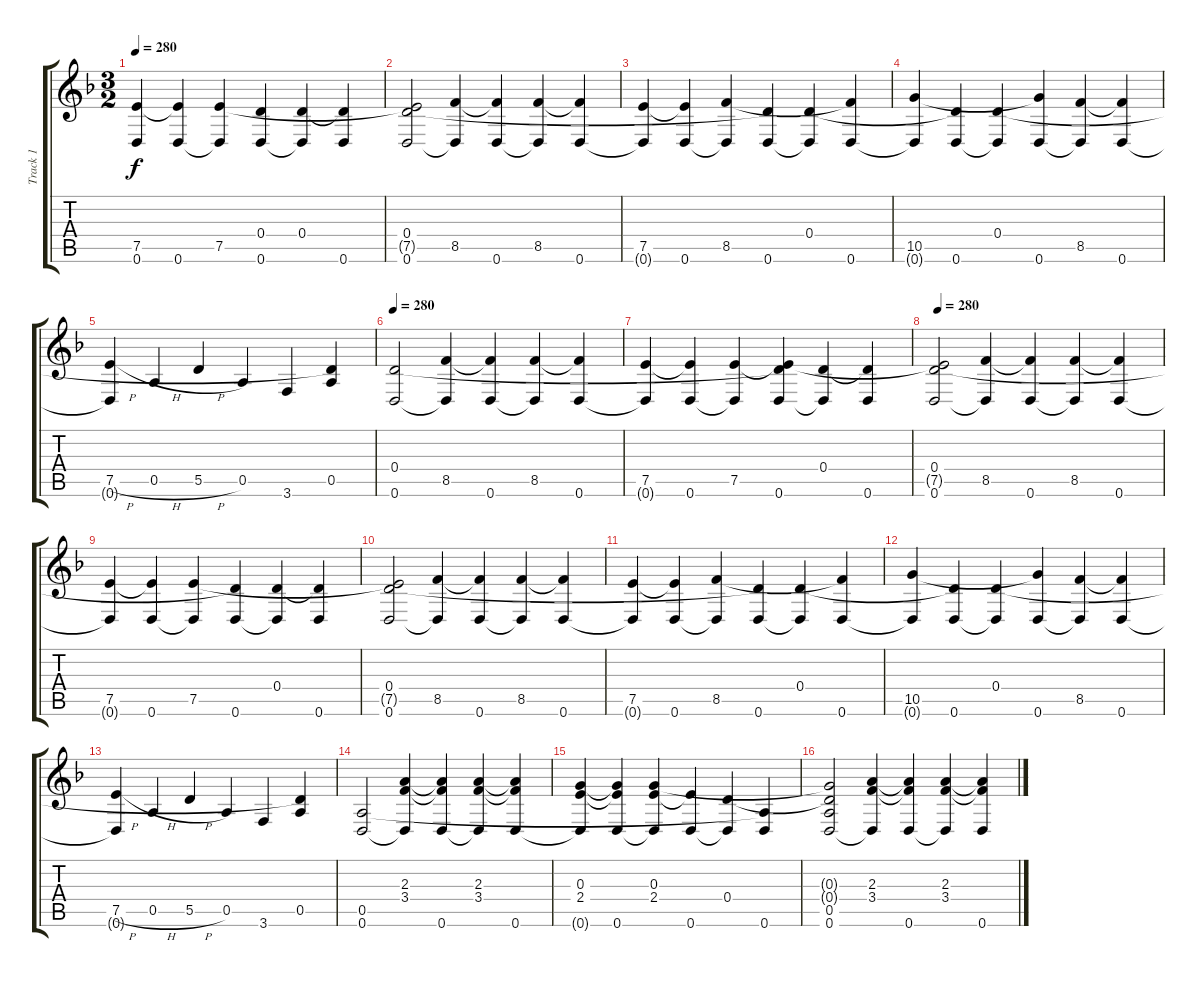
\track ("Track 1" "Track 1") {instrument acousticguitarnylon}
\staff {score tabs}
\tuning (E4 B3 G3 D3 A2 D2) {hide}
\ts (3 2)
\tempo 280
\clef g2
\ks f
(7.5 0.6{t}).4{dy f} (7.5{t} 0.6).4 (7.5 0.6{t}).4 (0.4{t} 0.6).4 (0.4 0.6{t}).4 (0.4{t} 0.6).4 |
(0.4 7.5{t} 0.6).2 (8.5 0.6{t}).4 (8.5{t} 0.6).4 (8.5 0.6{t}).4 (8.5{t} 0.6).4 |
(7.5 0.6{t}).4 (7.5{t} 0.6).4 (8.5 0.6{t}).4 (0.4{t} 0.6).4 (0.4 0.6{t}).4 (8.5{t} 0.6).4 |
(10.5 0.6{t}).4 (0.4{t} 0.6).4 (0.4 0.6{t}).4 (10.5{t} 0.6).4 (8.5 0.6{t}).4 (8.5{t} 0.6).4 |
(7.5{h} 0.6{t}).4 0.5{h}.4 5.5{h}.4 0.5.4 3.6.4 (0.4{t} 0.5).4 |
\tempo 280
(0.4 0.6).2 (8.5 0.6{t}).4 (8.5{t} 0.6).4 (8.5 0.6{t}).4 (8.5{t} 0.6).4 |
(7.5 0.6{t}).4 (7.5{t} 0.6).4 (7.5 0.6{t}).4 (0.4{t} 7.5{t} 0.6).4 (0.4 0.6{t}).4 (0.4{t} 0.6).4 |
\tempo 280
(0.4 7.5{t} 0.6).2 (8.5 0.6{t}).4 (8.5{t} 0.6).4 (8.5 0.6{t}).4 (8.5{t} 0.6).4 |
(7.5 0.6{t}).4 (7.5{t} 0.6).4 (7.5 0.6{t}).4 (0.4{t} 0.6).4 (0.4 0.6{t}).4 (0.4{t} 0.6).4 |
(0.4 7.5{t} 0.6).2 (8.5 0.6{t}).4 (8.5{t} 0.6).4 (8.5 0.6{t}).4 (8.5{t} 0.6).4 |
(7.5 0.6{t}).4 (7.5{t} 0.6).4 (8.5 0.6{t}).4 (0.4{t} 0.6).4 (0.4 0.6{t}).4 (8.5{t} 0.6).4 |
(10.5 0.6{t}).4 (0.4{t} 0.6).4 (0.4 0.6{t}).4 (10.5{t} 0.6).4 (8.5 0.6{t}).4 (8.5{t} 0.6).4 |
(7.5{h} 0.6{t}).4 0.5{h}.4 5.5{h}.4 0.5.4 3.6.4 (0.4{t} 0.5).4 |
(0.5 0.6).2 (2.3 3.4 0.6{t}).4 (2.3{t} 3.4{t} 0.6).4 (2.3 3.4 0.6{t}).4 (2.3{t} 3.4{t} 0.6).4 |
(0.3 2.4 0.6{t}).4 (0.3{t} 2.4{t} 0.6).4 (0.3 2.4 0.6{t}).4 (2.4{t} 0.6).4 (0.4 0.6{t}).4 (0.5{t} 0.6).4 |
(0.3{t} 0.4{t} 0.5 0.6).2 (2.3 3.4 0.6{t}).4 (2.3{t} 3.4{t} 0.6).4 (2.3 3.4 0.6{t}).4 (2.3{t} 3.4{t} 0.6).4
